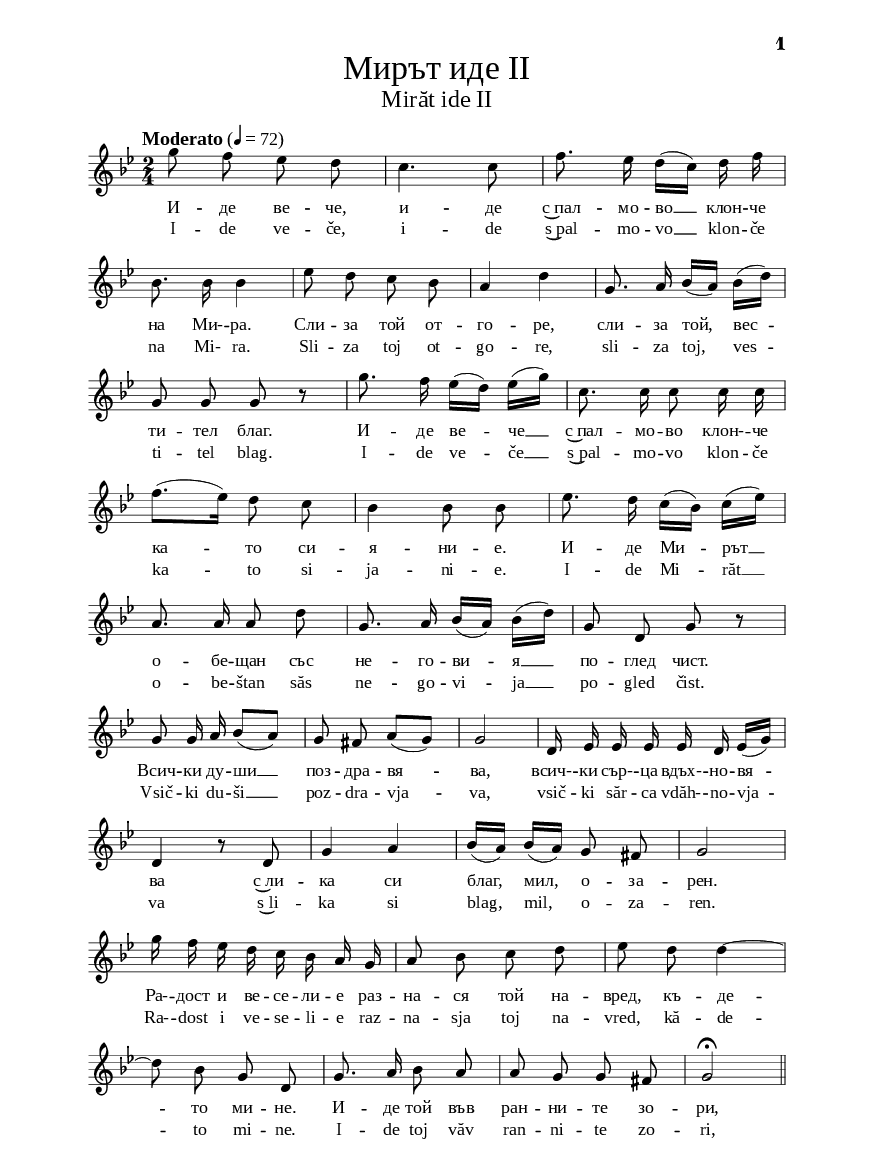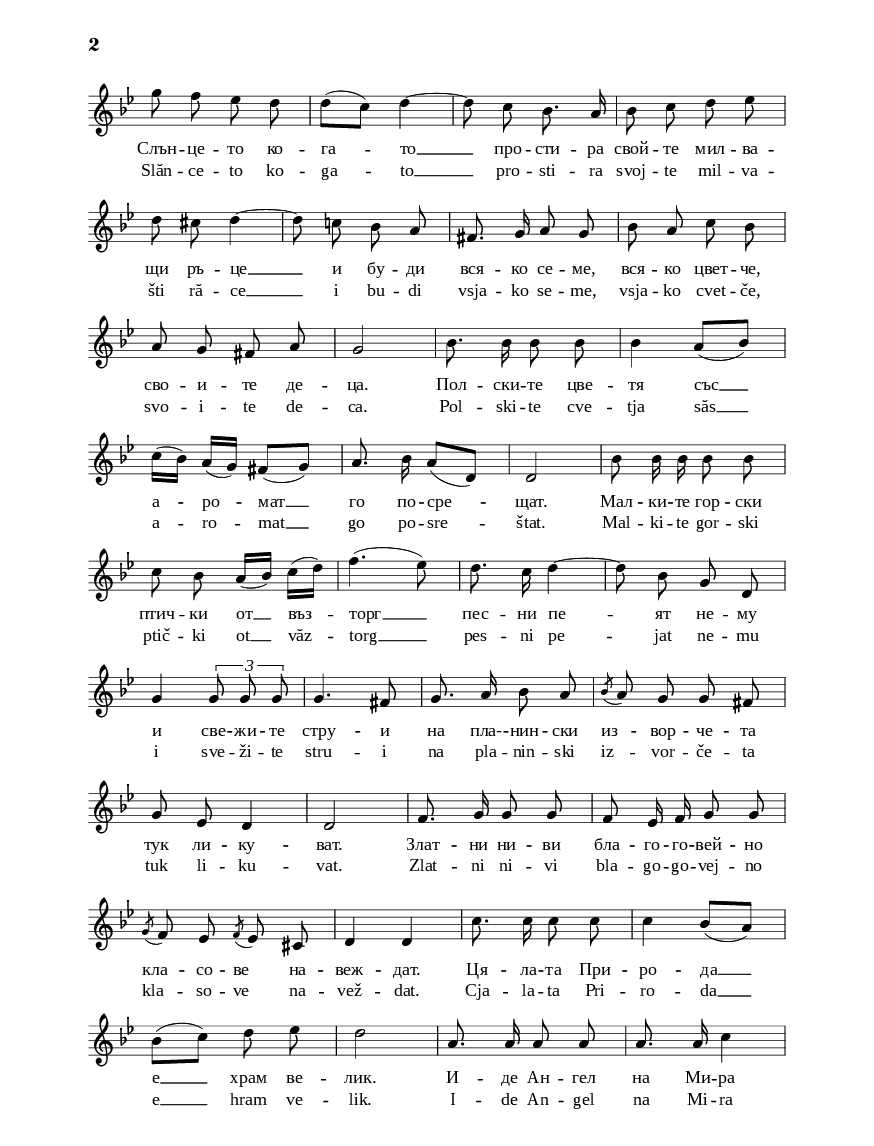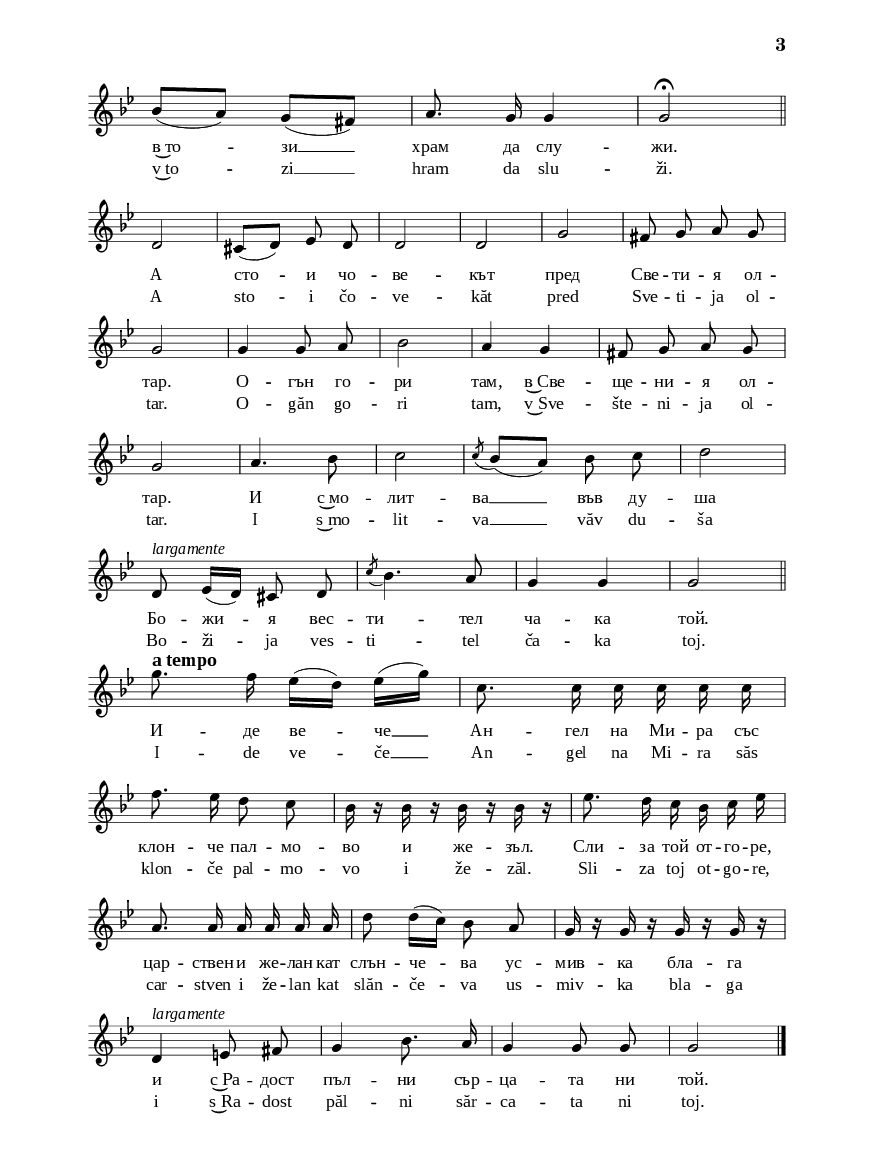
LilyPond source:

\version "2.24.3"

% include paper part and global functions
\include "include/globals.ily"

\bookpart {
  \label #'ref158
  \tocItem \markup "Мирът иде II – Mirăt ide II"
  \include "include/bookpart-paper.ily"
  \score {
    \include "include/score-layout.ily"

    \new Voice \relative c' {
      \clef treble
      \key g \minor
      \time 2/4
      \tempoFunc "Moderato" 4 "72"
      \autoBeamOff
      g''8 f ees d | \noBreak
      c4. c8 | \noBreak
      f8. ees16 d([c]) d f | \break

      bes,8. bes16 bes4 | \noBreak
      ees8 d c bes | \noBreak
      a4 d | \noBreak
      g,8. a16 bes([a]) bes ([d]) | \break

      g,8 g g r | \noBreak
      g'8. f16 ees([d]) ees([g]) | \noBreak
      c,8. c16 c8 c16 c | \break

      f8.([ees16]) d8 c | \noBreak
      bes4 bes8 bes | \noBreak
      ees8. d16 c([bes]) c([ees]) | \break

      a,8. a16 a8 d | \noBreak
      g,8. a16 bes([a]) bes([d]) | \noBreak
      g,8 d g r | \break

      g8 g16 a bes8([a]) | \noBreak
      g fis a([g]) | \noBreak
      g2 | \noBreak
      d16 ees ees ees ees d ees([g]) | \break

      d4 r8 d | \noBreak
      g4 a | \noBreak
      bes16 ([a]) bes ([a]) g8 fis | \noBreak
      g2 | \break

      g'16 f ees d c bes a g | \noBreak
      a8 bes c d | \noBreak
      ees d d4~ | \break

      d8 bes g d | \noBreak
      g8. a16 bes8 a | \noBreak
      a g g fis | \noBreak
      g2\fermata | \bar "||" \break

      g'8 f ees d | \noBreak
      d([c]) d4~ | \noBreak
      d8 c bes8. a16 | \noBreak
      bes8 c d ees | \break

      d cis d4~ | \noBreak
      d8 c! bes a | \noBreak
      fis8. g16 a8 g | \noBreak
      bes a c bes | \break

      a g fis a | \noBreak
      g2 | \noBreak
      bes8. bes16 bes8 bes | \noBreak
      bes4 a8([bes]) | \break

      c16([bes]) a([g]) fis8([g]) | \noBreak
      a8. bes16 a8([d,]) | \noBreak
      d2 | \noBreak
      bes'8 bes16 bes bes8 bes | \break

      c bes a16([bes]) c([d]) | \noBreak
      f4.(ees8) | \noBreak
      d8. c16 d4~ | \noBreak
      d8 bes g d | \break

      g4 \times 2/3 { g8 g g }  | \noBreak
      g4. fis8 | \noBreak
      g8. a16 bes8 a | \noBreak
      \acciaccatura { bes } a g g fis | \break

      g ees d4 | \noBreak
      d2 | \noBreak
      f8. g16 g8 g | \noBreak
      f ees16 f g8 g | \break

      \acciaccatura { g } f ees \acciaccatura { f } ees  cis | \noBreak
      d4 d | \noBreak
      c'8. c16 c8 c | \noBreak
      c4 bes8([a]) | \break

      bes([c]) d ees | \noBreak
      d2 | \noBreak
      a8. a16 a8 a | \noBreak
      a8. a16 c4 | \break

      bes8([a]) g([fis]) | \noBreak
      a8. g16 g4
      g2\fermata \bar "||" | \break
      d2 \noBreak

      cis8([d]) ees d | \noBreak
      d2 | \noBreak
      d | \noBreak
      g | \noBreak
      fis8 g a g | \break

      g2 | \noBreak
      g4 g8 a | \noBreak
      bes2 | \noBreak
      a4 g | \noBreak
      fis8 g a g | \break

      g2 | \noBreak
      a4. bes8 | \noBreak
      c2 | \noBreak
      \acciaccatura { c8 } bes([a]) bes c | \noBreak
      d2 | \break

      d,8^\markup{ \italic { largamente } } ees16([d]) cis8 d | \noBreak
      \acciaccatura { c' } bes4. a8 | \noBreak
      g4 g | \noBreak
      g2 | \bar "||" \break

      \tempo "a tempo" g'8. f16 ees([d]) ees([g]) | \noBreak
      c,8. c16 c c c c | \break

      f8. ees16 d8 c | \noBreak
      bes16 r bes r bes r bes r | \noBreak
      ees8. d16 c bes c ees | \break

      a,8. a16 a a a a | \noBreak
      d8 d16([c]) bes8 a | \noBreak
      g16 r g r g r g r | \break

      d4^\markup{ \italic { largamente } } e8 fis | \noBreak
      g4 bes8. a16 | \noBreak
      g4 g8 g | \noBreak
      g2 \bar "|."
    }

    \addlyrics {
      И -- де ве -- че, | и -- де | "с~пал" -- мо -- во __ клон -- че |
      на "Ми-" -- ра. | Сли -- за той от -- | го -- ре, | сли -- за той, вес -- |
      ти -- тел благ. | И -- де ве -- че __ | "с~пал" -- мо -- во "клон-" -- че |
      ка -- то си -- | я -- ни -- е. | И -- де Ми -- рът __ |
      о -- бе -- щан със | не -- го -- ви -- я __ | по -- глед чист. |
      Всич -- ки ду -- ши __ | поз -- дра -- вя -- | ва, | "всич-" -- ки "сър-" -- ца "вдъх-" -- но -- вя -- |
      ва "с~ли" -- | ка си | благ, мил, о -- за -- | рен. |
      "Ра-" -- дост и ве -- се -- ли -- е раз -- | на -- ся той на -- | вред, къ -- де --
      то ми -- не. | И -- де той във  | ран -- ни -- те зо -- | ри, |
      Слън -- це -- то ко -- | га -- то __ про -- сти -- ра свой -- те мил -- ва -- |
      щи ръ -- це __ и бу -- ди | вся -- ко се -- ме, | вся -- ко цвет -- че, |
      сво -- и -- те де -- | ца. Пол -- ски -- те цве -- | тя със __ |
      а -- ро -- мат __ | го по -- сре -- | щат. Мал -- ки -- те гор -- ски |
      птич -- ки от __ въз -- | торг __ | пес -- ни пе -- ят не -- му |
      и све -- жи -- те | стру -- и | на "пла-" -- нин -- ски | из -- вор -- че -- та |
      тук ли -- ку -- | ват. | Злат -- ни ни -- ви | бла -- го -- го -- вей -- но |
      кла -- со -- ве на -- | веж -- дат. | Ця -- ла -- та При -- | ро -- да __ |
      е __ храм ве -- | лик. | И -- де Ан -- гел | на Ми -- ра |
      "в~то" -- зи __ | храм да слу -- | жи. | А |
      сто -- и чо -- | ве -- | кът | пред | Све -- ти -- я ол -- |
      тар. | О -- гън го -- | ри | там, "в~Све" -- | ще -- ни -- я ол -- |
      тар. | И "с~мо" -- | лит -- | ва __ във ду -- | ша |
      Бо -- жи -- я вес -- | ти -- тел | ча -- ка | той. |
      И -- де ве -- че __ | Ан -- гел на Ми -- ра със |
      клон -- че пал -- мо -- | во и же -- зъл. | Сли -- за той от -- го -- ре, |
      цар -- ствен и же -- лан кат | слън -- че -- ва ус -- | мив -- ка бла -- га |
      и "с~Ра" -- дост | пъл -- ни сър -- | ца -- та ни той. |
    }

 \addlyrics {
      I -- de ve -- če, | i -- de | "s~pal" -- mo -- vo __ klon -- če |
      na "Mi-" ra. | Sli -- za toj ot -- | go -- re, | sli -- za toj, ves -- |
      ti -- tel blag. | I -- de ve -- če __ | "s~pal" -- mo -- vo klon -- če |
      ka -- to si -- | ja -- ni -- e. | I -- de Mi -- răt __ |
      o -- be -- štan săs | ne -- go -- vi -- ja __ | po -- gled čist. |
      Vsič -- ki du -- ši __ | poz -- dra -- vja -- | va, | vsič -- ki săr -- ca "vdăh-" -- no -- vja -- |
      va "s~li" -- | ka si | blag, mil, o -- za -- | ren. |
      "Ra-" -- dost i ve -- se -- li -- e raz -- | na -- sja toj na -- | vred, kă -- de --
      to mi -- ne. | I -- de toj văv  | ran -- ni -- te zo -- | ri, |
      Slăn -- ce -- to ko -- | ga -- to __ pro -- sti -- ra svoj -- te mil -- va -- |
      šti ră -- ce __ i bu -- di | vsja -- ko se -- me, | vsja -- ko cvet -- če, |
      svo -- i -- te de -- | ca. Pol -- ski -- te cve -- | tja săs __ |
      a -- ro -- mat __ | go po -- sre -- | štat. Mal -- ki -- te gor -- ski |
      ptič -- ki ot __ văz -- | torg __ | pes -- ni pe -- jat ne -- mu |
      i sve -- ži -- te | stru -- i | na pla -- nin -- ski | iz -- vor -- če -- ta |
      tuk li -- ku -- | vat. | Zlat -- ni ni -- vi | bla -- go -- go -- vej -- no |
      kla -- so -- ve na -- | vež -- dat. | Cja -- la -- ta Pri -- | ro -- da __ |
      e __ hram ve -- | lik. | I -- de An -- gel | na Mi -- ra |
      "v~to" -- zi __ | hram da slu -- | ži. | A |
      sto -- i čo -- | ve -- | kăt | pred | Sve -- ti -- ja ol -- |
      tar. | O -- găn go -- | ri | tam, "v~Sve" -- | šte -- ni -- ja ol -- |
      tar. | I "s~mo" -- | lit -- | va __ văv du -- | ša |
      Bo -- ži -- ja ves -- | ti -- tel | ča -- ka | toj. |
      I -- de ve -- če __ | An -- gel na Mi -- ra săs |
      klon -- če pal -- mo -- | vo i že -- zăl. | Sli -- za toj ot -- go -- re, |
      car -- stven i že -- lan kat | slăn -- če -- va us -- | miv -- ka bla -- ga |
      i "s~Ra" -- dost | păl -- ni săr -- | ca -- ta ni toj. |
    }
    \header {
      title = \titleFunc "Мирът иде II" "Mirăt ide II"
    }

    \midi{}

  } % score
  %\markup \dc-two "D.C." "con repitione"

  \pageBreak

  % include foreign translation(s) of the song
  \version "2.24.3"

\markup \fill-line { \fontsize #deTitleFontSize "Der Frieden kommt" }
\markup \null
\markup \null
\markup \fontsize #deCoupletFontSize {
    \hspace #5
    \override #`(baseline-skip . ,deCoupletBaselineSkip)
  \column {

 \line { " "Er kommt schon, er kommt, mit dem Palmzweigchen des Friedens. }

 \line { " "Er kommt von oben herab, er kommt herab, der gütige Bote. }

 \line { " "Er kommt mit dem Palmzweigchen, }

 \line { " "wie ein Schein. }

 \line { " "Er kommt, der versprochene Frieden }

 \line { " "mit seinem reinen Blick. }

  \line { " "}

 \line { " "Er begrüßt alle Seelen, }

 \line { " "inspiriert alle Herzen }

 \line { " "mit seinem gütigen, lieben, erleuchteten Antlitz. }

 \line { " "Freude und Wonne verbreitet er überall, }

 \line { " "wo er vorbeiläuft. }

 \line { " "Er kommt in der frühen Morgenröte, }

 \line { " "wenn die Sonne ihre streichelnden Hände ausstreckt }

 \line { " "und jeden Samen, jede Blume – ihre Kinder – erweckt. }

 \line { " "Die Feldblumen heißen ihn mit einem Duft willkommen. }
  \line { " "}

 \line { " "Die kleinen Waldvögel }

 \line { " "singen ihm Lieder vor Begeisterung, }

 \line { " "und die frischen Wasserstrahlen der kleinen Gebirgsquellen jauchzen. }

 \line { " "Goldene Felder neigen ehrfurchtsvoll Weizenähren. }

 \line { " "Die ganze Natur ist ein großer Tempel. }

 \line { " "Es kommt ein Engel des Friedens, um in diesem Tempel zu dienen. }
  \line { " "}

 \line { " "Und der Mensch steht vor dem heiligen Altar. }

 \line { " "Das Feuer brennt dort auf dem heiligen Altar. }

 \line { " "Und mit einem Gebet in der Seele erwartet er }

 \line { " "den göttlichen Boten. }
  \line { " "}

 \line { " "Es kommt schon der Engel des Friedens }

 \line { " "mit einem Palmzweigchen und mit dem Zepter. }

 \line { " "Er kommt von oben herab }

 \line { " "majestätisch und erwünscht, }

 \line { " "wie ein gütiges Sonnenlächeln }

 \line { " "und mit Freude erfüllt er unsere Herzen. }

  }
}


} % bookpart
